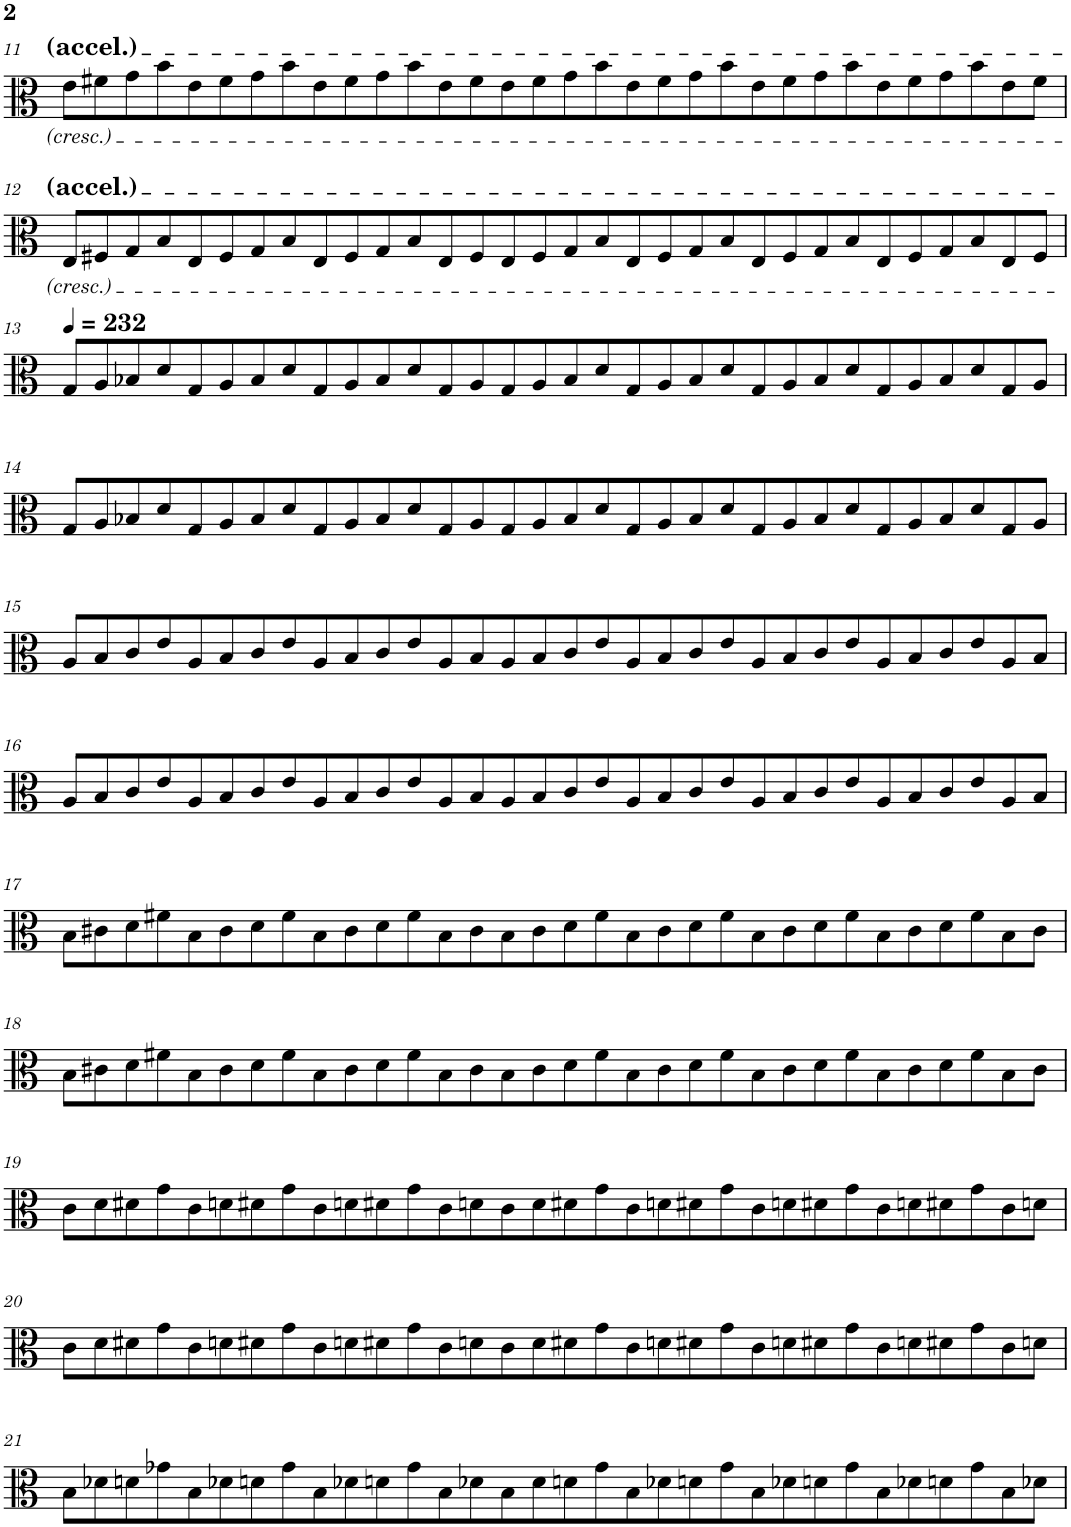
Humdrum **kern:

**kern
*part1
*staff1
*I"Viola
*I'Vla.
!!LO:PB:g=z
*clefC3
*k[]
*M16/4
=11
8e\L
8f#X\
8g\
8b\
8e\
8f#\
8g\
8b\
8e\
8f#\
8g\
8b\
8e\
8f#\
8e\
8f#\
8g\
8b\
8e\
8f#\
8g\
8b\
8e\
8f#\
8g\
8b\
8e\
8f#\
8g\
8b\
8e\
8f#\J
!!LO:LB:g=z
=12
8E/L
8F#X/
8G/
8B/
8E/
8F#/
8G/
8B/
8E/
8F#/
8G/
8B/
8E/
8F#/
8E/
8F#/
8G/
8B/
8E/
8F#/
8G/
8B/
8E/
8F#/
8G/
8B/
8E/
8F#/
8G/
8B/
8E/
8F#/J
!!LO:LB:g=z
=13
*MM232
8G/L
8A/
8B-X/
8d/
8G/
8A/
8B-/
8d/
8G/
8A/
8B-/
8d/
8G/
8A/
8G/
8A/
8B-/
8d/
8G/
8A/
8B-/
8d/
8G/
8A/
8B-/
8d/
8G/
8A/
8B-/
8d/
8G/
8A/J
!!LO:LB:g=z
=14
8G/L
8A/
8B-X/
8d/
8G/
8A/
8B-/
8d/
8G/
8A/
8B-/
8d/
8G/
8A/
8G/
8A/
8B-/
8d/
8G/
8A/
8B-/
8d/
8G/
8A/
8B-/
8d/
8G/
8A/
8B-/
8d/
8G/
8A/J
!!LO:LB:g=z
=15
8A/L
8B/
8c/
8e/
8A/
8B/
8c/
8e/
8A/
8B/
8c/
8e/
8A/
8B/
8A/
8B/
8c/
8e/
8A/
8B/
8c/
8e/
8A/
8B/
8c/
8e/
8A/
8B/
8c/
8e/
8A/
8B/J
!!LO:LB:g=z
=16
8A/L
8B/
8c/
8e/
8A/
8B/
8c/
8e/
8A/
8B/
8c/
8e/
8A/
8B/
8A/
8B/
8c/
8e/
8A/
8B/
8c/
8e/
8A/
8B/
8c/
8e/
8A/
8B/
8c/
8e/
8A/
8B/J
!!LO:LB:g=z
=17
8B\L
8c#X\
8d\
8f#X\
8B\
8c#\
8d\
8f#\
8B\
8c#\
8d\
8f#\
8B\
8c#\
8B\
8c#\
8d\
8f#\
8B\
8c#\
8d\
8f#\
8B\
8c#\
8d\
8f#\
8B\
8c#\
8d\
8f#\
8B\
8c#\J
!!LO:LB:g=z
=18
8B\L
8c#X\
8d\
8f#X\
8B\
8c#\
8d\
8f#\
8B\
8c#\
8d\
8f#\
8B\
8c#\
8B\
8c#\
8d\
8f#\
8B\
8c#\
8d\
8f#\
8B\
8c#\
8d\
8f#\
8B\
8c#\
8d\
8f#\
8B\
8c#\J
!!LO:LB:g=z
=19
8c\L
8d\
8d#X\
8g\
8c\
8dn\
8d#X\
8g\
8c\
8dn\
8d#X\
8g\
8c\
8dn\
8c\
8d\
8d#X\
8g\
8c\
8dn\
8d#X\
8g\
8c\
8dn\
8d#X\
8g\
8c\
8dn\
8d#X\
8g\
8c\
8dn\J
!!LO:LB:g=z
=20
8c\L
8d\
8d#X\
8g\
8c\
8dn\
8d#X\
8g\
8c\
8dn\
8d#X\
8g\
8c\
8dn\
8c\
8d\
8d#X\
8g\
8c\
8dn\
8d#X\
8g\
8c\
8dn\
8d#X\
8g\
8c\
8dn\
8d#X\
8g\
8c\
8dn\J
!!LO:LB:g=z
=21
8B\L
8d-X\
8dn\
8g-X\
8B\
8d-X\
8dn\
8g-\
8B\
8d-X\
8dn\
8g-\
8B\
8d-X\
8B\
8d-\
8dn\
8g-\
8B\
8d-X\
8dn\
8g-\
8B\
8d-X\
8dn\
8g-\
8B\
8d-X\
8dn\
8g-\
8B\
8d-X\J
=
*-
